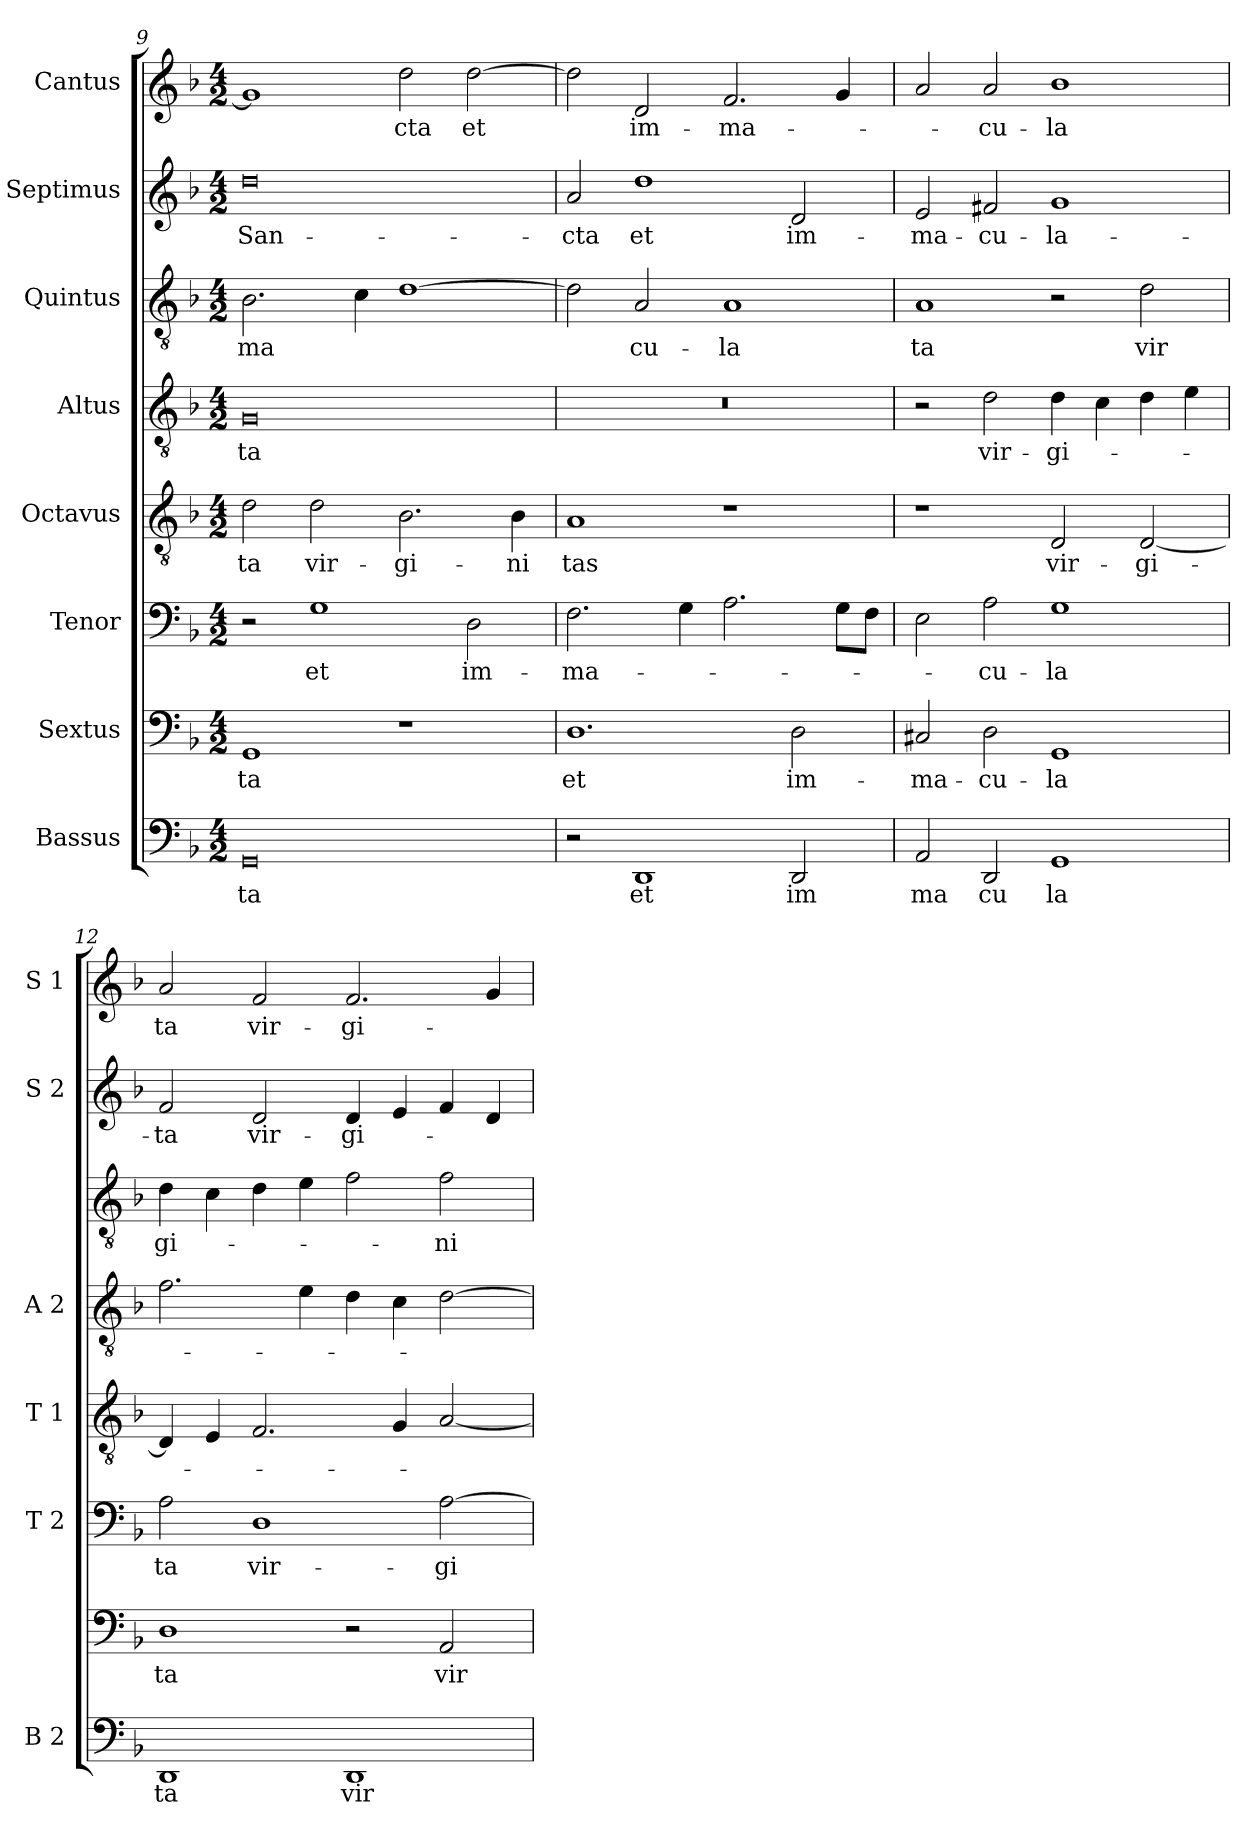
**kern	**text	**kern	**text	**kern	**text	**kern	**text	**kern	**text	**kern	**text	**kern	**text	**kern	**text
*part8	*part8	*part7	*part7	*part6	*part6	*part5	*part5	*part4	*part4	*part3	*part3	*part2	*part2	*part1	*part1
*staff8	*staff8	*staff7	*staff7	*staff6	*staff6	*staff5	*staff5	*staff4	*staff4	*staff3	*staff3	*staff2	*staff2	*staff1	*staff1
*I"Bassus	*	*I"Sextus	*	*I"Tenor	*	*I"Octavus	*	*I"Altus	*	*I"Quintus	*	*I"Septimus	*	*I"Cantus	*
*I'B 2	*	*	*	*I'T 2	*	*I'T 1	*	*I'A 2	*	*	*	*I'S 2	*	*I'S 1	*
*clefF4	*	*clefF4	*	*clefF4	*	*clefGv2	*	*clefGv2	*	*clefGv2	*	*clefG2	*	*clefG2	*
*k[b-]	*	*k[b-]	*	*k[b-]	*	*k[b-]	*	*k[b-]	*	*k[b-]	*	*k[b-]	*	*k[b-]	*
*F:	*	*F:	*	*F:	*	*F:	*	*F:	*	*F:	*	*F:	*	*F:	*
*M4/2	*	*M4/2	*	*M4/2	*	*M4/2	*	*M4/2	*	*M4/2	*	*M4/2	*	*M4/2	*
=9	=9	=9	=9	=9	=9	=9	=9	=9	=9	=9	=9	=9	=9	=9	=9
0GG	ta	1GG	ta	2r	.	2d\	ta	0G	ta	2.B-\	-ma	0dd	San-	1g]	.
.	.	.	.	1G	et	2d\	vir-	.	.	.	.	.	.	.	.
.	.	.	.	.	.	.	.	.	.	4c\	.	.	.	.	.
.	.	1r	.	.	.	2.B-\	-gi-	.	.	[1d	.	.	.	2dd\	-cta
.	.	.	.	2D\	im-	.	.	.	.	.	.	.	.	[2dd\	et
.	.	.	.	.	.	4B-\	-ni	.	.	.	.	.	.	.	.
=10	=10	=10	=10	=10	=10	=10	=10	=10	=10	=10	=10	=10	=10	=10	=10
2r	.	1.D	et	2.F\	-ma-	1A	tas	0r	.	2d\]	.	2a/	-cta	2dd\]	.
1DD	et	.	.	.	.	.	.	.	.	2A/	cu-	1dd	et	2d/	im-
.	.	.	.	4G\	.	.	.	.	.	.	.	.	.	.	.
.	.	.	.	2.A\	.	1r	.	.	.	1A	-la	.	.	2.f/	-ma-
2DD/	im	2D\	im-	.	.	.	.	.	.	.	.	2d/	im-	.	.
.	.	.	.	8G\L	.	.	.	.	.	.	.	.	.	4g/	.
.	.	.	.	8F\J	.	.	.	.	.	.	.	.	.	.	.
=11	=11	=11	=11	=11	=11	=11	=11	=11	=11	=11	=11	=11	=11	=11	=11
2AA/	ma	2C#X/	-ma-	2E\	.	1r	.	2r	.	1A	ta	2e/	-ma-	2a/	.
2DD/	cu	2D\	-cu-	2A\	-cu-	.	.	2d\	vir-	.	.	2f#X/	-cu-	2a/	-cu-
1GG	la	1GG	-la	1G	-la	2D/	vir-	4d\	-gi-	2r	.	1g	-la-	1b-	-la
.	.	.	.	.	.	.	.	4c\	.	.	.	.	.	.	.
.	.	.	.	.	.	[2D/	-gi-	4d\	.	2d\	vir	.	.	.	.
.	.	.	.	.	.	.	.	4e\	.	.	.	.	.	.	.
=12	=12	=12	=12	=12	=12	=12	=12	=12	=12	=12	=12	=12	=12	=12	=12
1DD	ta	1D	ta	2A\	ta	4D/]	.	2.f\	.	4d\	gi-	2f/	-ta	2a/	ta
.	.	.	.	.	.	4E/	.	.	.	4c\	.	.	.	.	.
.	.	.	.	1D	vir-	2.F/	.	.	.	4d\	.	2d/	vir-	2f/	vir-
.	.	.	.	.	.	.	.	4e\	.	4e\	.	.	.	.	.
1DD	vir-	2r	.	.	.	.	.	4d\	.	2f\	.	4d/	-gi-	2.f/	-gi-
.	.	.	.	.	.	4G/	.	4c\	.	.	.	4e/	.	.	.
.	.	2AA/	vir-	[2A\	-gi-	[2A/	.	[2d\	.	2f\	-ni-	4f/	.	.	.
.	.	.	.	.	.	.	.	.	.	.	.	4d/	.	4g/	.
=	=	=	=	=	=	=	=	=	=	=	=	=	=	=	=
*-	*-	*-	*-	*-	*-	*-	*-	*-	*-	*-	*-	*-	*-	*-	*-
